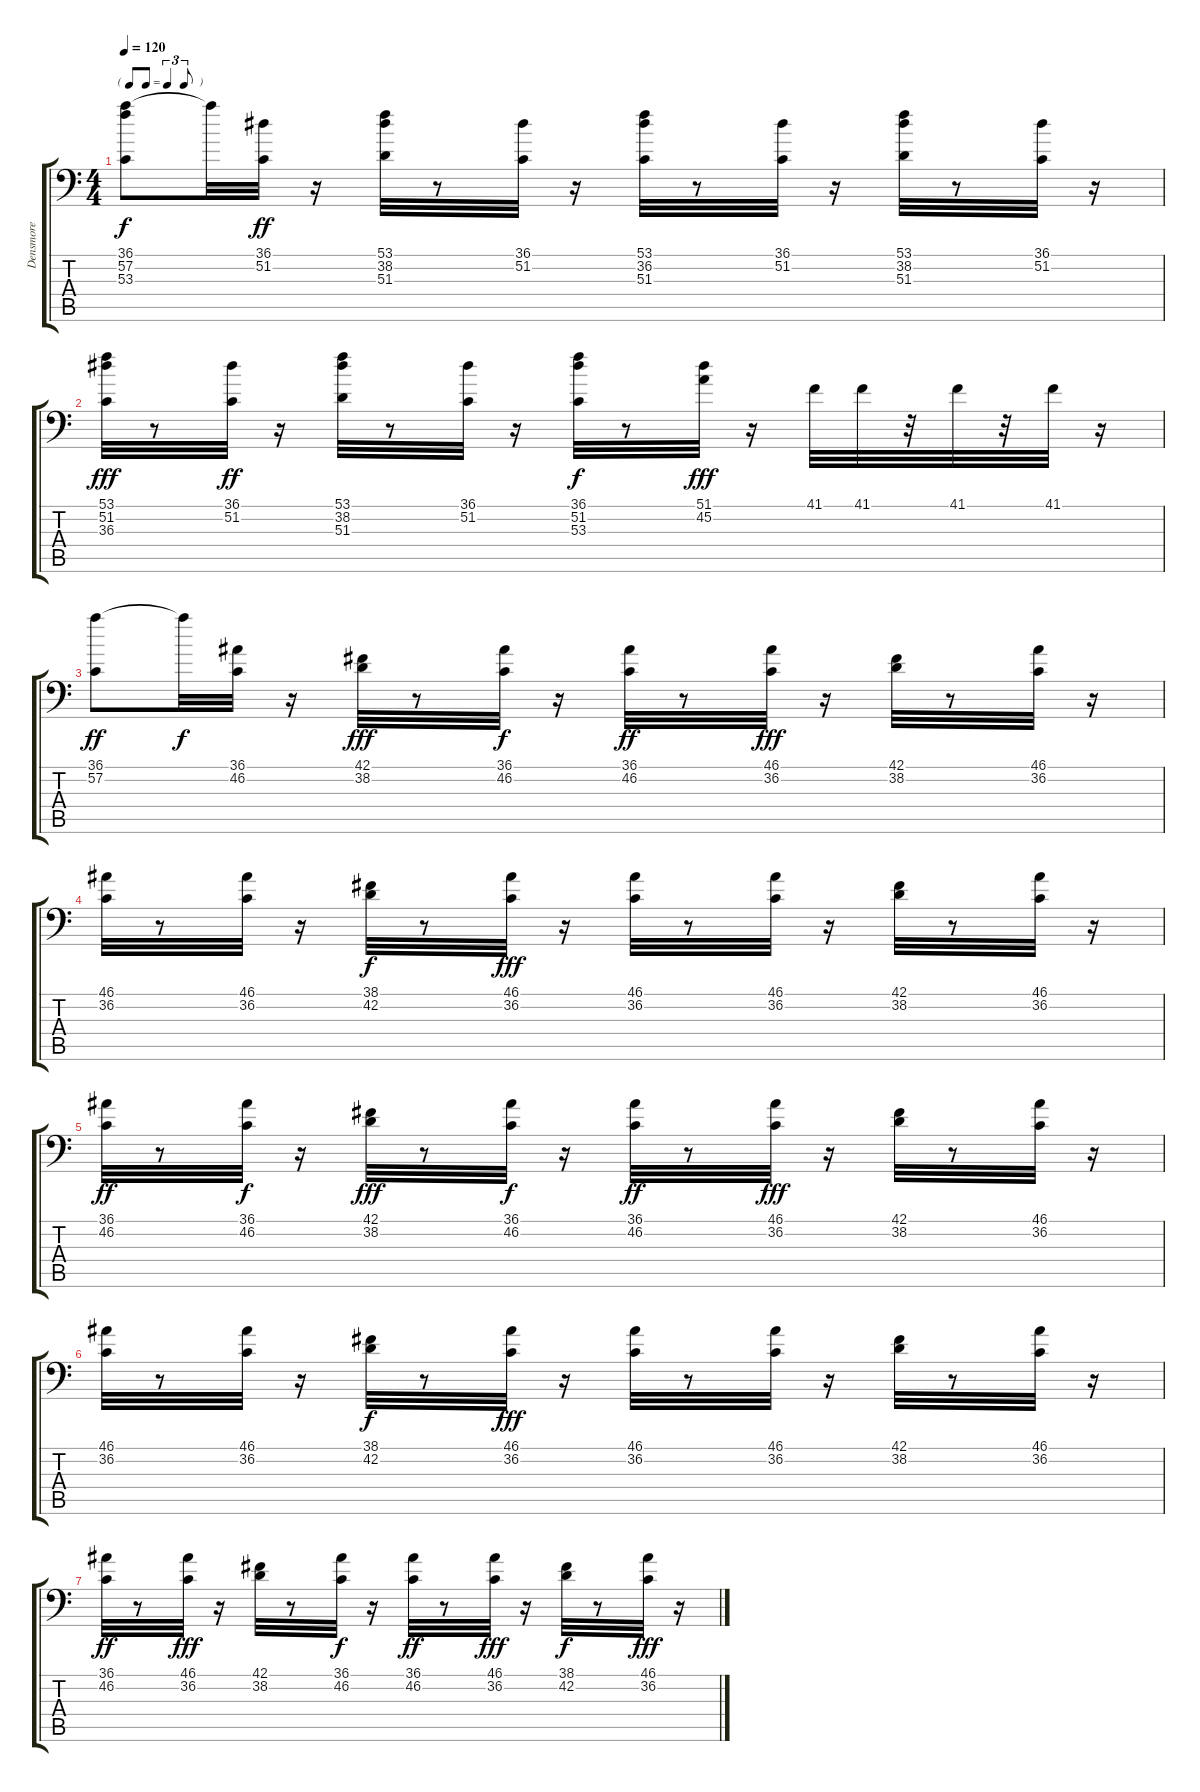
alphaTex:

\track ("Densmore" "Densmore") {instrument acousticgrandpiano}
\staff {score tabs}
\tuning (C-1 C-1 C-1 C-1 C-1 C-1) {hide}
\ts (4 4)
\tf triplet8th
\tempo 120
\clef f4
\ks c
(36.1 57.2 53.3).8{dy f} 57.2{t}.32 (36.1 51.2).32{dy ff} r.16 (53.1 38.2 51.3).32 r.8 (36.1 51.2).32 r.16 (53.1 36.2 51.3).32 r.8 (36.1 51.2).32 r.16 (53.1 38.2 51.3).32 r.8 (36.1 51.2).32 r.16 |
(53.1 51.2 36.3).32{dy fff} r.8 (36.1 51.2).32{dy ff} r.16 (53.1 38.2 51.3).32 r.8 (36.1 51.2).32 r.16 (36.1 51.2 53.3).32{dy f} r.8 (51.1 45.2).32{dy fff} r.16 41.1.32 41.1.32 r.32 41.1.32 r.32 41.1.32 r.16 |
(36.1 57.2).8{dy ff} 57.2{t}.32{dy f} (36.1 46.2).32 r.16 (42.1 38.2).32{dy fff} r.8 (36.1 46.2).32{dy f} r.16 (36.1 46.2).32{dy ff} r.8 (46.1 36.2).32{dy fff} r.16 (42.1 38.2).32 r.8 (46.1 36.2).32 r.16 |
(46.1 36.2).32 r.8 (46.1 36.2).32 r.16 (38.1 42.2).32{dy f} r.8 (46.1 36.2).32{dy fff} r.16 (46.1 36.2).32 r.8 (46.1 36.2).32 r.16 (42.1 38.2).32 r.8 (46.1 36.2).32 r.16 |
(36.1 46.2).32{dy ff} r.8 (36.1 46.2).32{dy f} r.16 (42.1 38.2).32{dy fff} r.8 (36.1 46.2).32{dy f} r.16 (36.1 46.2).32{dy ff} r.8 (46.1 36.2).32{dy fff} r.16 (42.1 38.2).32 r.8 (46.1 36.2).32 r.16 |
(46.1 36.2).32 r.8 (46.1 36.2).32 r.16 (38.1 42.2).32{dy f} r.8 (46.1 36.2).32{dy fff} r.16 (46.1 36.2).32 r.8 (46.1 36.2).32 r.16 (42.1 38.2).32 r.8 (46.1 36.2).32 r.16 |
(36.1 46.2).32{dy ff} r.8 (46.1 36.2).32{dy fff} r.16 (42.1 38.2).32 r.8 (36.1 46.2).32{dy f} r.16 (36.1 46.2).32{dy ff} r.8 (46.1 36.2).32{dy fff} r.16 (38.1 42.2).32{dy f} r.8 (46.1 36.2).32{dy fff} r.16
